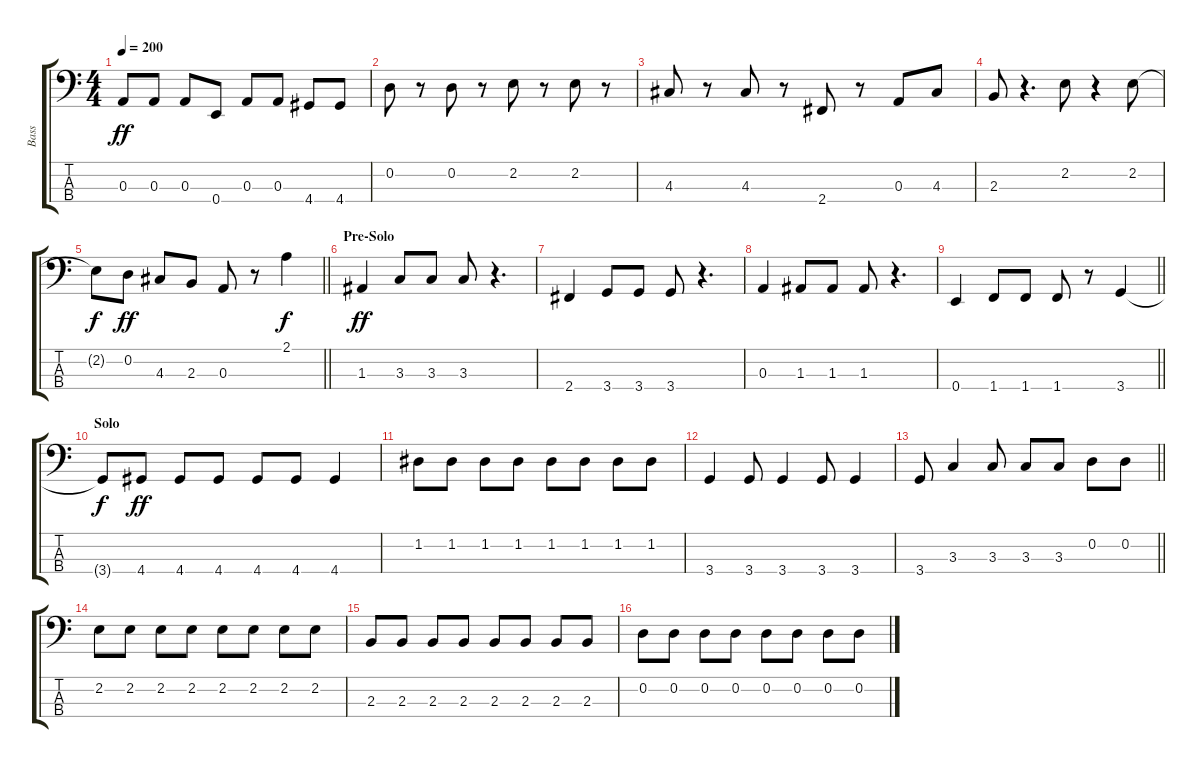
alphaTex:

\track ("Bass" "Bass") {instrument electricbasspick}
\staff {score tabs}
\tuning (G2 D2 A1 E1) {hide}
\ts (4 4)
\tempo 200
\clef f4
\ks c
0.3.8{dy ff} 0.3.8 0.3.8 0.4.8 0.3.8 0.3.8 4.4.8 4.4.8 |
0.2.8 r.8 0.2.8 r.8 2.2.8 r.8 2.2.8 r.8 |
4.3.8 r.8 4.3.8 r.8 2.4.8 r.8 0.3.8 4.3.8 |
2.3.8 r.4{d} 2.2.8 r.4 2.2.8 |
\barLineRight lightlight
2.2{t}.8{dy f} 0.2.8{dy ff} 4.3.8 2.3.8 0.3.8 r.8 2.1.4{dy f} |
\section ("" "Pre-Solo")
1.3.4{dy ff} 3.3.8 3.3.8 3.3.8 r.4{d} |
2.4.4 3.4.8 3.4.8 3.4.8 r.4{d} |
0.3.4 1.3.8 1.3.8 1.3.8 r.4{d} |
\barLineRight lightlight
0.4.4 1.4.8 1.4.8 1.4.8 r.8 3.4.4 |
\section ("" "Solo")
3.4{t}.8{dy f} 4.4.8{dy ff} 4.4.8 4.4.8 4.4.8 4.4.8 4.4.4 |
1.2.8 1.2.8 1.2.8 1.2.8 1.2.8 1.2.8 1.2.8 1.2.8 |
3.4.4 3.4.8 3.4.4 3.4.8 3.4.4 |
\barLineRight lightlight
3.4.8 3.3.4 3.3.8 3.3.8 3.3.8 0.2.8 0.2.8 |
2.2.8 2.2.8 2.2.8 2.2.8 2.2.8 2.2.8 2.2.8 2.2.8 |
2.3.8 2.3.8 2.3.8 2.3.8 2.3.8 2.3.8 2.3.8 2.3.8 |
0.2.8 0.2.8 0.2.8 0.2.8 0.2.8 0.2.8 0.2.8 0.2.8
